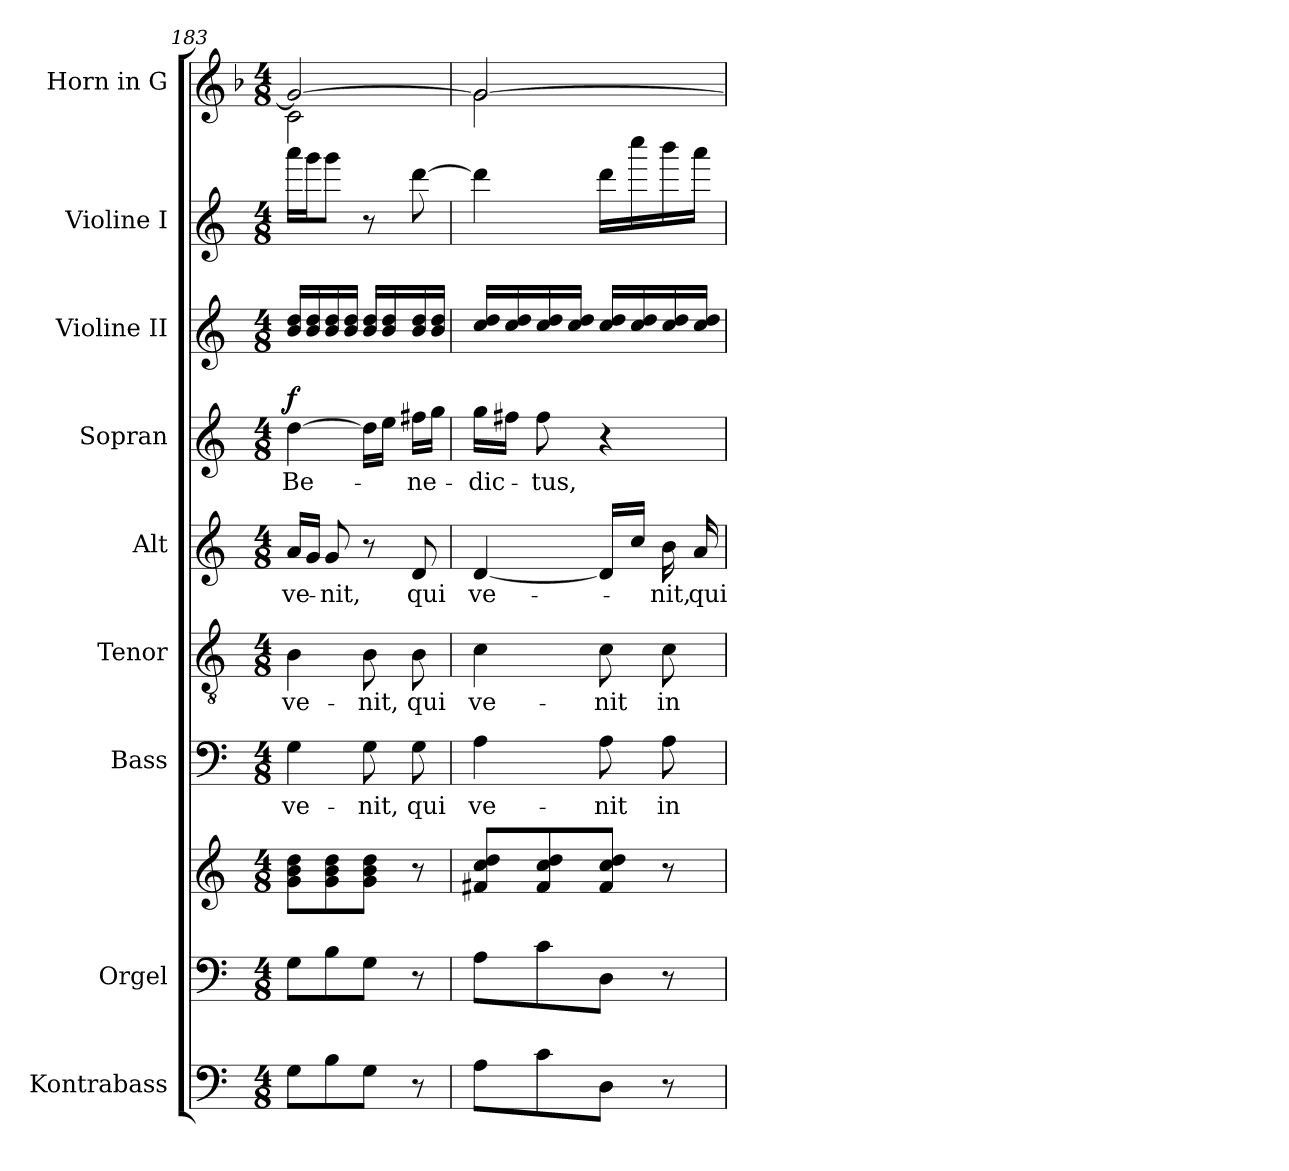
**kern	**kern	**kern	**kern	**text	**kern	**text	**kern	**text	**kern	**text	**dynam	**kern	**kern	**kern
*part9	*part8	*part8	*part7	*part7	*part6	*part6	*part5	*part5	*part4	*part4	*part4	*part3	*part2	*part1
*staff10	*staff9	*staff8	*staff7	*staff7	*staff6	*staff6	*staff5	*staff5	*staff4	*staff4	*staff4	*staff3	*staff2	*staff1
*I"Kontrabass	*I"Orgel	*	*I"Bass	*	*I"Tenor	*	*I"Alt	*	*I"Sopran	*	*	*I"Violine II	*I"Violine I	*I"Horn in G
*I'Kb.	*I'Org.	*	*I'B	*	*I'T	*	*I'A	*	*I'S	*	*	*I'Vl. II	*I'Vl. I	*I'Hrn.
*clefF4	*clefF4	*clefG2	*clefF4	*	*clefGv2	*	*clefG2	*	*clefG2	*	*	*clefG2	*clefG2	*clefG2
*ITrd7c12	*	*	*	*	*	*	*	*	*	*	*	*ITrd7c12	*ITrd7c12	*ITrd3c5
*k[]	*k[]	*k[]	*k[]	*	*k[]	*	*k[]	*	*k[]	*	*	*k[]	*k[]	*k[]
*C:	*C:	*C:	*C:	*	*C:	*	*C:	*	*C:	*	*	*C:	*C:	*C:
*M4/8	*M4/8	*M4/8	*M4/8	*	*M4/8	*	*M4/8	*	*M4/8	*	*	*M4/8	*M4/8	*M4/8
=183	=183	=183	=183	=183	=183	=183	=183	=183	=183	=183	=183	=183	=183	=183
!	!	!	!	!LO:LY:b	!	!LO:LY:b	!	!LO:LY:b	!	!LO:LY:b	!LO:DY:a	!	!	!
*	*	*	*	*	*	*	*	*	*	*	*	*	*	*^
8GG\L	8G\L	8g\ 8b\ 8dd\L	4G\	ve-	4B\	ve-	16a/LL	ve-	[4dd\	Be-	f	16B/ 16d/LL	16aa\LL	2d/_	2G\
.	.	.	.	.	.	.	16g/JJ	.	.	.	.	16B/ 16d/	16gg\J	.	.
!	!	!	!	!	!	!	!	!LO:LY:b	!	!	!	!	!	!	!
8BB\	8B\	8g\ 8b\ 8dd\	.	.	.	.	8g/	-nit,	.	.	.	16B/ 16d/	8gg\J	.	.
.	.	.	.	.	.	.	.	.	.	.	.	16B/ 16d/JJ	.	.	.
!	!	!	!	!LO:LY:b	!	!LO:LY:b	!	!	!	!	!	!	!	!	!
8GG\J	8G\J	8g\ 8b\ 8dd\J	8G\	-nit,	8B\	-nit,	8r	.	16dd\LL]	.	.	16B/ 16d/LL	8r	.	.
.	.	.	.	.	.	.	.	.	16ee\JJ	.	.	16B/ 16d/	.	.	.
!	!	!	!	!LO:LY:b	!	!LO:LY:b	!	!LO:LY:b	!	!LO:LY:b	!	!	!	!	!
8r	8r	8r	8G\	qui	8B\	qui	8d/	qui	16ff#X\LL	-ne-	.	16B/ 16d/	[8dd\	.	.
.	.	.	.	.	.	.	.	.	16gg\JJ	.	.	16B/ 16d/JJ	.	.	.
!!LO:PB:g=z	!!
=184	=184	=184	=184	=184	=184	=184	=184	=184	=184	=184	=184	=184	=184	=184	=184
!	!	!	!	!LO:LY:b	!	!LO:LY:b	!	!LO:LY:b	!	!LO:LY:b	!	!	!	!	!
8AA\L	8A\L	8f#X/ 8cc/ 8dd/L	4A\	ve-	4c\	ve-	[4d/	ve-	16gg\LL	-dic-	.	16c/ 16d/LL	4dd\]	2d/_	2d\
.	.	.	.	.	.	.	.	.	16ff#X\JJ	.	.	16c/ 16d/	.	.	.
!	!	!	!	!	!	!	!	!	!	!LO:LY:b	!	!	!	!	!
8C\	8c\	8f#/ 8cc/ 8dd/	.	.	.	.	.	.	8ff#\	-tus,	.	16c/ 16d/	.	.	.
.	.	.	.	.	.	.	.	.	.	.	.	16c/ 16d/JJ	.	.	.
!	!	!	!	!LO:LY:b	!	!LO:LY:b	!	!	!	!	!	!	!	!	!
8DD\J	8D\J	8f#/ 8cc/ 8dd/J	8A\	-nit	8c\	-nit	16d/LL]	.	4r	.	.	16c/ 16d/LL	16dd\LL	.	.
.	.	.	.	.	.	.	16cc/JJ	.	.	.	.	16c/ 16d/	16ccc\	.	.
!	!	!	!	!LO:LY:b	!	!LO:LY:b	!	!LO:LY:b	!	!	!	!	!	!	!
8r	8r	8r	8A\	in	8c\	in	16b\	-nit,	.	.	.	16c/ 16d/	16bb\	.	.
!	!	!	!	!	!	!	!	!LO:LY:b	!	!	!	!	!	!	!
.	.	.	.	.	.	.	16a/	qui	.	.	.	16c/ 16d/JJ	16aa\JJ	.	.
*	*	*	*	*	*	*	*	*	*	*	*	*	*	*v	*v
=	=	=	=	=	=	=	=	=	=	=	=	=	=	=
*-	*-	*-	*-	*-	*-	*-	*-	*-	*-	*-	*-	*-	*-	*-
